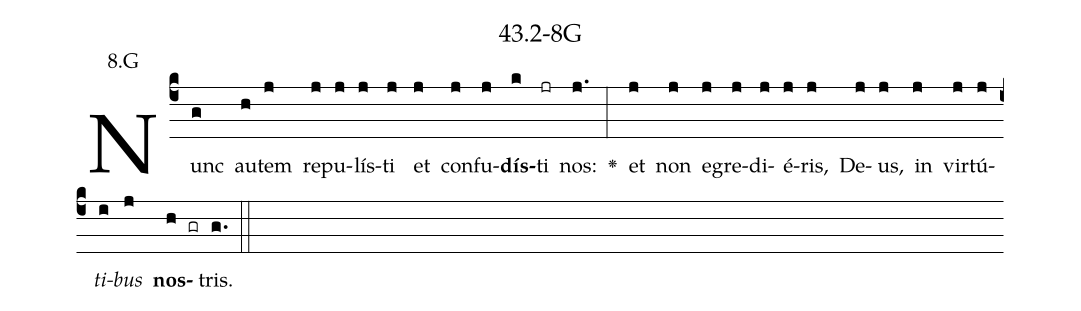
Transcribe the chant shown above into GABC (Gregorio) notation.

name: 43.2-8G;
annotation: 8.G;
%%
(c4)Nunc(g) au(h)tem(j) re(j)pu(j)lís(j)ti(j) et(j) con(j)fu(j)<b>dís</b>(k)ti(jr) nos:(j.) <v>\greheightstar</v>(:) et(j) non(j) e(j)gre(j)di(j)é(j)ris,(j) De(j)us,(j) in(j) vir(j)tú(j)<i>ti</i>(i)<i>bus</i>(j) <b>nos</b>(h gr)tris.(g.) (::)


%E(j) u(j) o(i) u(j) a(h) e.(g.) (::)
